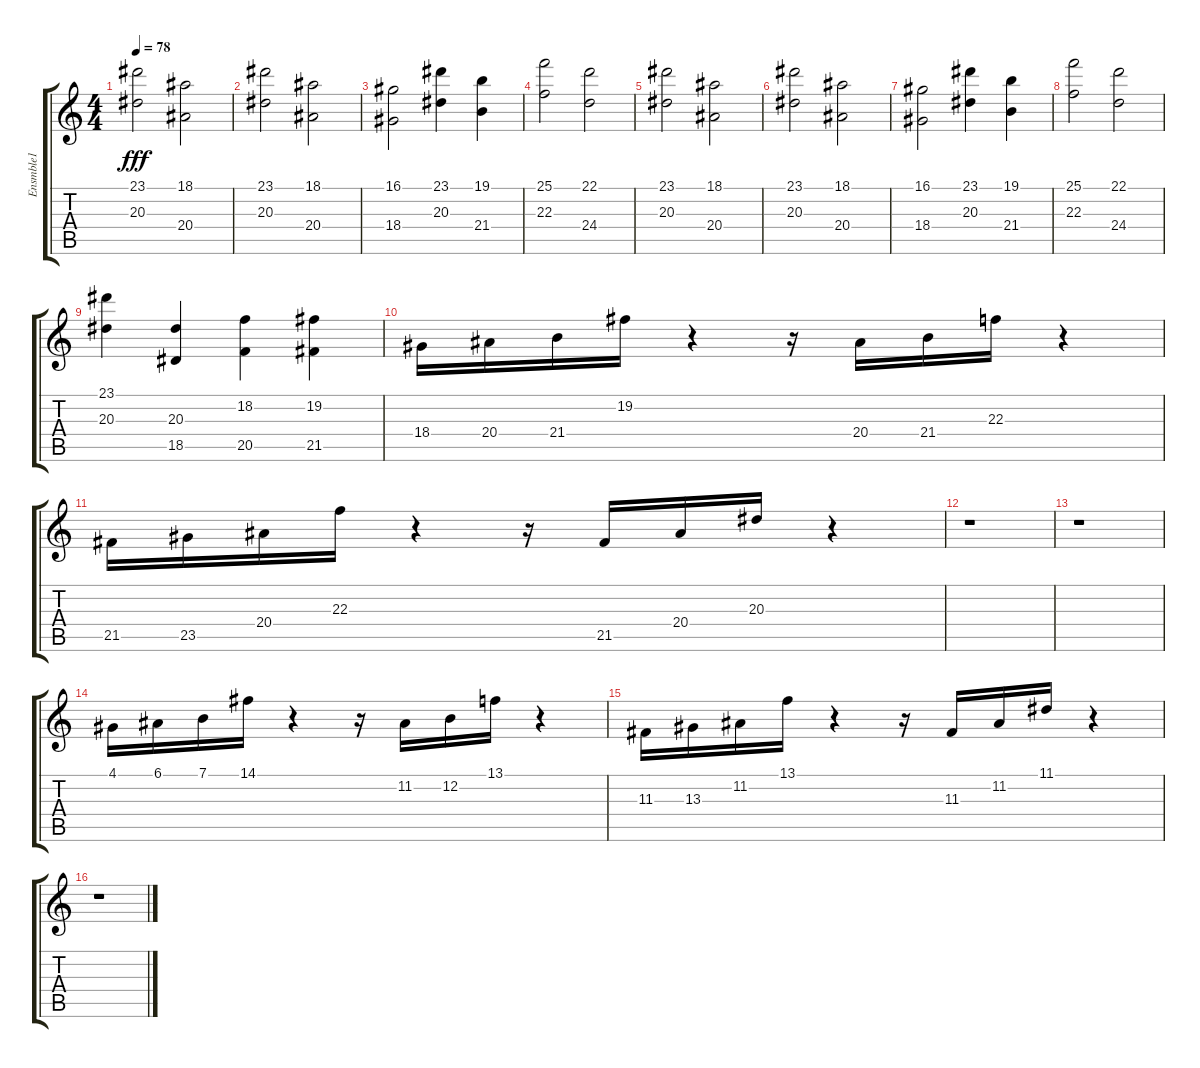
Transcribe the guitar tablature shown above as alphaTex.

\track ("Ensmble1" "Ensmble1") {instrument stringensemble1}
\staff {score tabs}
\tuning (E4 B3 G3 D3 A2 E2) {hide}
\ts (4 4)
\tempo 78
\clef g2
\ks c
(23.1 20.3).2{dy fff} (18.1 20.4).2 |
(23.1 20.3).2 (18.1 20.4).2 |
(16.1 18.4).2 (23.1 20.3).4 (19.1 21.4).4 |
(25.1 22.3).2 (22.1 24.4).2 |
(23.1 20.3).2 (18.1 20.4).2 |
(23.1 20.3).2 (18.1 20.4).2 |
(16.1 18.4).2 (23.1 20.3).4 (19.1 21.4).4 |
(25.1 22.3).2 (22.1 24.4).2 |
(23.1 20.3).4 (20.3 18.5).4 (18.2 20.5).4 (19.2 21.5).4 |
18.4.16 20.4.16 21.4.16 19.2.16 r.4 r.16 20.4.16 21.4.16 22.3.16 r.4 |
21.5.16 23.5.16 20.4.16 22.3.16 r.4 r.16 21.5.16 20.4.16 20.3.16 r.4 |
r.1 |
r.1 |
4.1.16 6.1.16 7.1.16 14.1.16 r.4 r.16 11.2.16 12.2.16 13.1.16 r.4 |
11.3.16 13.3.16 11.2.16 13.1.16 r.4 r.16 11.3.16 11.2.16 11.1.16 r.4 |
r.1
